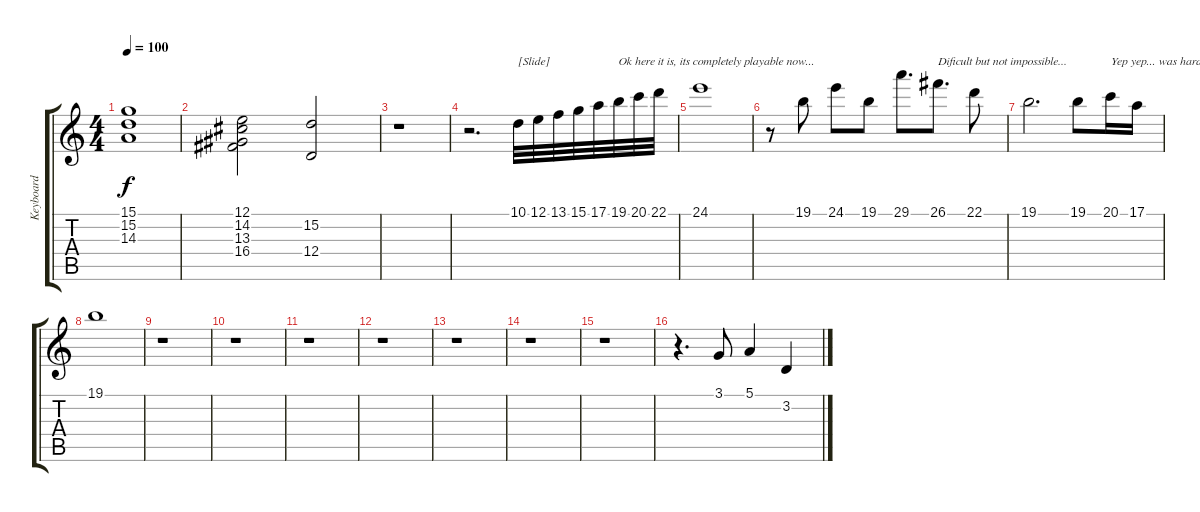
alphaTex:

\track ("Keyboard" "Keyboard") {instrument stringensemble1}
\staff {score tabs}
\tuning (E4 B3 G3 D3 A2 E2) {hide}
\ts (4 4)
\tempo 100
\clef g2
\ks c
(15.1 15.2 14.3).1{dy f instrument stringensemble1} |
(12.1 14.2 13.3 16.4).2 (15.2 12.4).2 |
r.1 |
r.2{d} 10.1.32{txt "[Slide]"} 12.1.32 13.1.32 15.1.32 17.1.32 19.1.32{txt "Ok here it is, its completely playable now..."} 20.1.32 22.1.32 |
24.1.1 |
r.8 19.1.8 24.1.8 19.1.8 29.1.8{d} 26.1.8{d txt "Dificult but not impossible..."} 22.1.8 |
19.1.2{d} 19.1.8 20.1.16{txt "Yep yep... was hard to tab the keyboard..."} 17.1.16 |
19.1.1 |
r.1 |
r.1 |
r.1 |
r.1 |
r.1 |
r.1 |
r.1 |
r.4{d} 3.1.8 5.1.4 3.2.4
